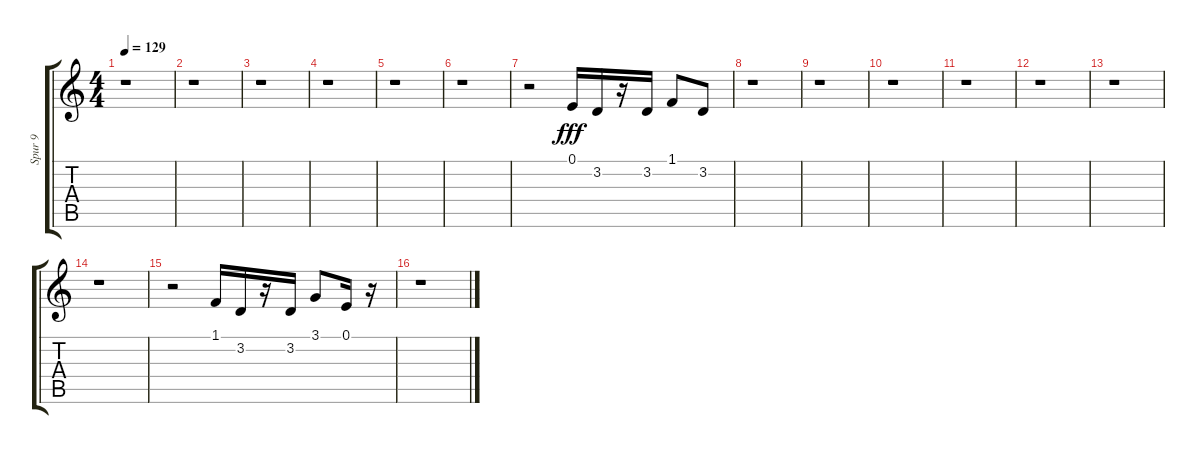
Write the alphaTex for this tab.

\track ("Spur 9" "Spur 9") {instrument synthdrum}
\staff {score tabs}
\tuning (E4 B3 G3 D3 A2 E2) {hide}
\ts (4 4)
\tempo 129
\clef g2
\ks c
r.1{dy fff} |
r.1 |
r.1 |
r.1 |
r.1 |
r.1 |
r.2 0.1.16 3.2.16 r.16 3.2.16 1.1.8 3.2.8 |
r.1 |
r.1 |
r.1 |
r.1 |
r.1 |
r.1 |
r.1 |
r.2 1.1.16 3.2.16 r.16 3.2.16 3.1.8 0.1.16 r.16 |
r.1
